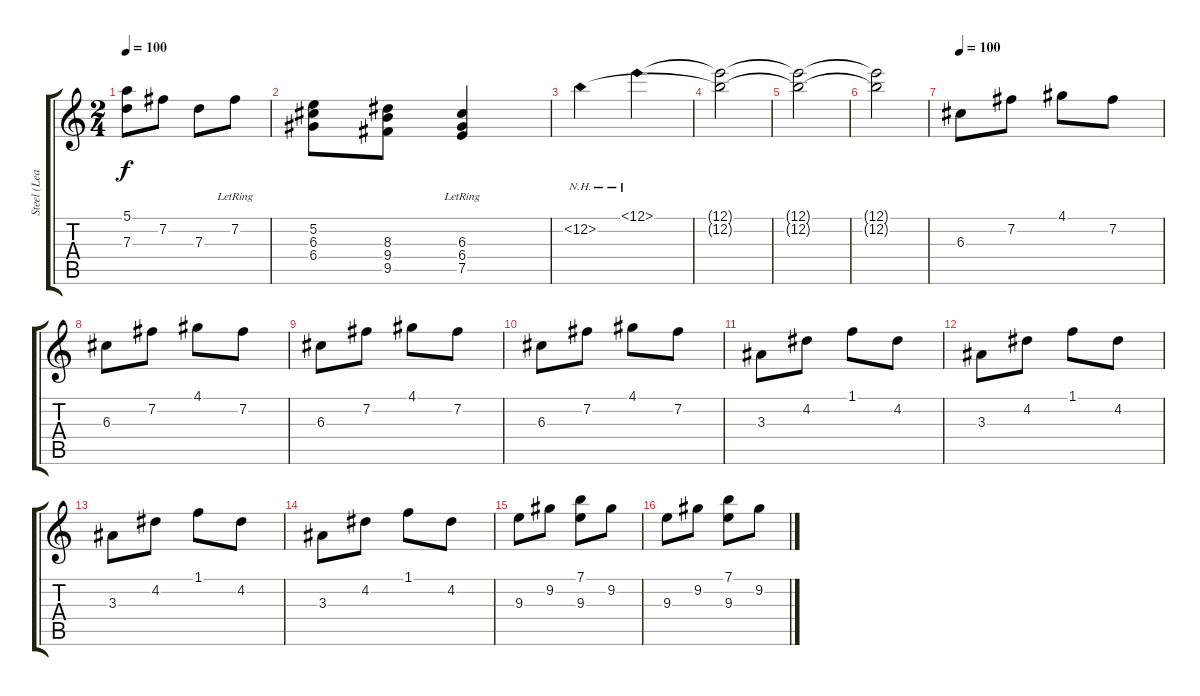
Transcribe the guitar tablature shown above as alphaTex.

\track ("Steel (Lead)" "Steel (Lea") {instrument acousticguitarsteel}
\staff {score tabs}
\tuning (E4 B3 G3 D3 A2 E2) {hide}
\ts (2 4)
\tempo 100
\clef g2
\ks c
(5.1 7.3).8{dy f} 7.2.8 7.3.8 7.2{lr}.8 |
(5.2 6.3 6.4).8 (8.3 9.4 9.5).8 (6.3{lr} 6.4 7.5{lr}).4 |
12.2{nh}.4 12.1{nh}.4 |
(12.1{t} 12.2{t}).2 |
(12.1{t} 12.2{t}).2 |
(12.1{t} 12.2{t}).2 |
\tempo 100
6.3.8{volume 10} 7.2.8 4.1.8 7.2.8 |
6.3.8 7.2.8 4.1.8 7.2.8 |
6.3.8 7.2.8 4.1.8 7.2.8 |
6.3.8 7.2.8 4.1.8 7.2.8 |
3.3.8 4.2.8 1.1.8 4.2.8 |
3.3.8 4.2.8 1.1.8 4.2.8 |
3.3.8 4.2.8 1.1.8 4.2.8 |
3.3.8 4.2.8 1.1.8 4.2.8 |
9.3.8 9.2.8 (7.1 9.3).8 9.2.8 |
9.3.8 9.2.8 (7.1 9.3).8 9.2.8
